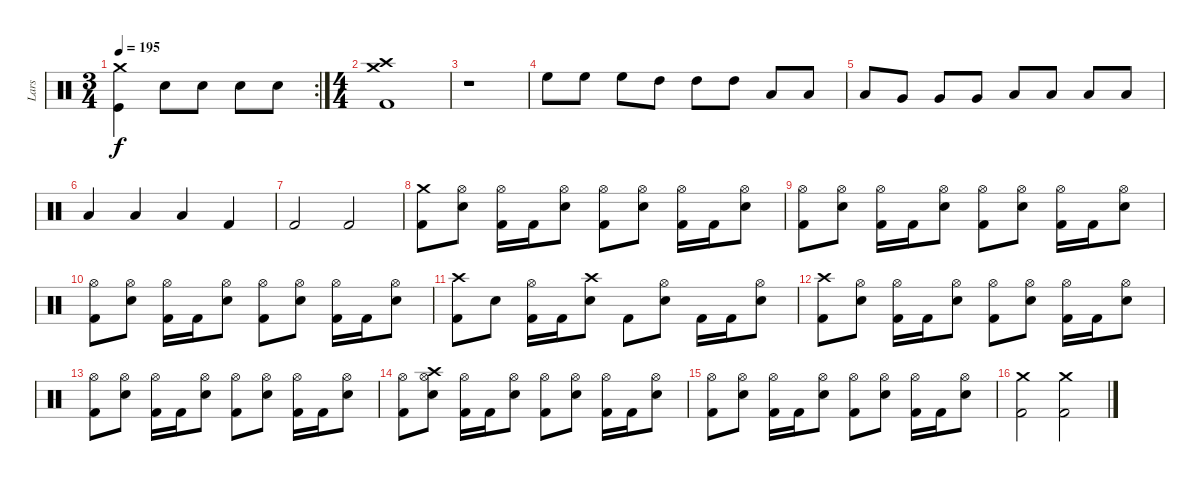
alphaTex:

\track ("Lars" "Lars") {instrument percussion}
\staff {score}
\articulation defaults
\rc 2
\ts (3 4)
\tempo 195
\clef neutral
\ks c
("Crash medium (hit)" "Kick (hit)").4{dy f} "Electric Snare (hit)".8 "Electric Snare (hit)".8 "Electric Snare (hit)".8 "Electric Snare (hit)".8 |
\ts (4 4)
("Crash medium (hit)" "Crash high (hit)" "Kick (hit) 2").1 |
r.1 |
"High Floor Tom (hit)".8 "High Floor Tom (hit)".8 "High Floor Tom (hit)".8 "High Tom (hit)".8 "High Tom (hit)".8 "High Tom (hit)".8 "Low Tom (hit)".8 "Low Tom (hit)".8 |
"Low Tom (hit)".8 "Very Low Tom (hit)".8 "Very Low Tom (hit)".8 "Very Low Tom (hit)".8 "Low Floor Tom (hit)".8 "Low Floor Tom (hit)".8 "Low Floor Tom (hit)".8 "Low Floor Tom (hit)".8 |
"Low Floor Tom (hit)".4 "Low Floor Tom (hit)".4 "Low Floor Tom (hit)".4 "Kick (hit) 2".4 |
"Kick (hit) 2".2 "Kick (hit) 2".2 |
("Crash medium (hit)" "Kick (hit) 2").8 ("Hi-Hat (open)" "Electric Snare (hit)").8 ("Hi-Hat (open)" "Kick (hit) 2").16 "Kick (hit) 2".16 ("Hi-Hat (open)" "Electric Snare (hit)").8 ("Hi-Hat (open)" "Kick (hit) 2").8 ("Hi-Hat (open)" "Electric Snare (hit)").8 ("Hi-Hat (open)" "Kick (hit) 2").16 "Kick (hit) 2".16 ("Hi-Hat (open)" "Electric Snare (hit)").8 |
("Hi-Hat (open)" "Kick (hit) 2").8 ("Hi-Hat (open)" "Electric Snare (hit)").8 ("Hi-Hat (open)" "Kick (hit) 2").16 "Kick (hit) 2".16 ("Hi-Hat (open)" "Electric Snare (hit)").8 ("Hi-Hat (open)" "Kick (hit) 2").8 ("Hi-Hat (open)" "Electric Snare (hit)").8 ("Hi-Hat (open)" "Kick (hit) 2").16 "Kick (hit) 2".16 ("Hi-Hat (open)" "Electric Snare (hit)").8 |
("Hi-Hat (open)" "Kick (hit) 2").8 ("Hi-Hat (open)" "Electric Snare (hit)").8 ("Hi-Hat (open)" "Kick (hit) 2").16 "Kick (hit) 2".16 ("Hi-Hat (open)" "Electric Snare (hit)").8 ("Hi-Hat (open)" "Kick (hit) 2").8 ("Hi-Hat (open)" "Electric Snare (hit)").8 ("Hi-Hat (open)" "Kick (hit) 2").16 "Kick (hit) 2".16 ("Hi-Hat (open)" "Electric Snare (hit)").8 |
("Crash high (hit)" "Kick (hit) 2").8 "Electric Snare (hit)".8 ("Hi-Hat (open)" "Kick (hit) 2").16 "Kick (hit) 2".16 ("Crash high (hit)" "Electric Snare (hit)").8 "Kick (hit) 2".8 ("Hi-Hat (open)" "Electric Snare (hit)").8 "Kick (hit) 2".16 "Kick (hit) 2".16 ("Hi-Hat (open)" "Electric Snare (hit)").8 |
("Crash high (hit)" "Kick (hit) 2").8 ("Hi-Hat (open)" "Electric Snare (hit)").8 ("Hi-Hat (open)" "Kick (hit) 2").16 "Kick (hit) 2".16 ("Hi-Hat (open)" "Electric Snare (hit)").8 ("Hi-Hat (open)" "Kick (hit) 2").8 ("Hi-Hat (open)" "Electric Snare (hit)").8 ("Hi-Hat (open)" "Kick (hit) 2").16 "Kick (hit) 2".16 ("Hi-Hat (open)" "Electric Snare (hit)").8 |
("Hi-Hat (open)" "Kick (hit) 2").8 ("Hi-Hat (open)" "Electric Snare (hit)").8 ("Hi-Hat (open)" "Kick (hit) 2").16 "Kick (hit) 2".16 ("Hi-Hat (open)" "Electric Snare (hit)").8 ("Hi-Hat (open)" "Kick (hit) 2").8 ("Hi-Hat (open)" "Electric Snare (hit)").8 ("Hi-Hat (open)" "Kick (hit) 2").16 "Kick (hit) 2".16 ("Hi-Hat (open)" "Electric Snare (hit)").8 |
("Hi-Hat (open)" "Kick (hit) 2").8 ("Crash high (hit)" "Hi-Hat (open)" "Electric Snare (hit)").8 ("Hi-Hat (open)" "Kick (hit) 2").16 "Kick (hit) 2".16 ("Hi-Hat (open)" "Electric Snare (hit)").8 ("Hi-Hat (open)" "Kick (hit) 2").8 ("Hi-Hat (open)" "Electric Snare (hit)").8 ("Hi-Hat (open)" "Kick (hit) 2").16 "Kick (hit) 2".16 ("Hi-Hat (open)" "Electric Snare (hit)").8 |
("Hi-Hat (open)" "Kick (hit) 2").8 ("Hi-Hat (open)" "Electric Snare (hit)").8 ("Hi-Hat (open)" "Kick (hit) 2").16 "Kick (hit) 2".16 ("Hi-Hat (open)" "Electric Snare (hit)").8 ("Hi-Hat (open)" "Kick (hit) 2").8 ("Hi-Hat (open)" "Electric Snare (hit)").8 ("Hi-Hat (open)" "Kick (hit) 2").16 "Kick (hit) 2".16 ("Hi-Hat (open)" "Electric Snare (hit)").8 |
("Crash medium (hit)" "Kick (hit) 2").2 ("Crash medium (hit)" "Kick (hit) 2").2
